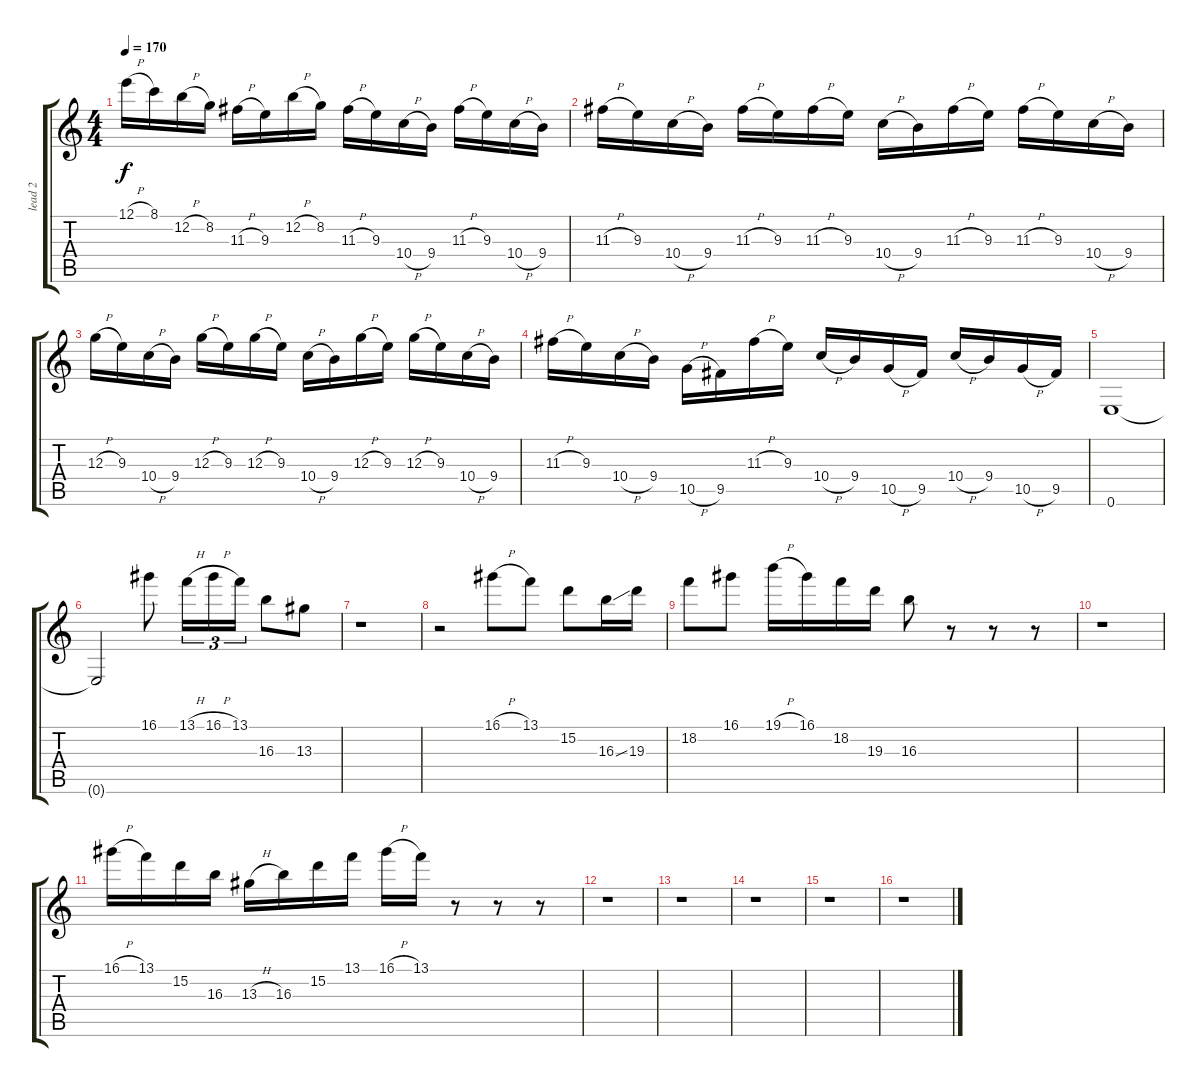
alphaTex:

\track ("lead 2" "lead 2") {instrument distortionguitar}
\staff {score tabs}
\tuning (E4 B3 G3 D3 A2 E2) {hide}
\ts (4 4)
\tempo 170
\clef g2
\ks c
12.1{h}.16{dy f} 8.1.16 12.2{h}.16 8.2.16 11.3{h}.16 9.3.16 12.2{h}.16 8.2.16 11.3{h}.16 9.3.16 10.4{h}.16 9.4.16 11.3{h}.16 9.3.16 10.4{h}.16 9.4.16 |
11.3{h}.16 9.3.16 10.4{h}.16 9.4.16 11.3{h}.16 9.3.16 11.3{h}.16 9.3.16 10.4{h}.16 9.4.16 11.3{h}.16 9.3.16 11.3{h}.16 9.3.16 10.4{h}.16 9.4.16 |
12.3{h}.16 9.3.16 10.4{h}.16 9.4.16 12.3{h}.16 9.3.16 12.3{h}.16 9.3.16 10.4{h}.16 9.4.16 12.3{h}.16 9.3.16 12.3{h}.16 9.3.16 10.4{h}.16 9.4.16 |
11.3{h}.16 9.3.16 10.4{h}.16 9.4.16 10.5{h}.16 9.5.16 11.3{h}.16 9.3.16 10.4{h}.16 9.4.16 10.5{h}.16 9.5.16 10.4{h}.16 9.4.16 10.5{h}.16 9.5.16 |
0.6.1 |
0.6{t}.2 16.1.8 13.1{h}.16{tu (3 2)} 16.1{h}.16{tu (3 2)} 13.1.16{tu (3 2)} 16.3.8 13.3.8 |
r.1 |
r.2 16.1{h}.8 13.1.8 15.2.8 16.3{ss}.16 19.3.16 |
18.2.8 16.1.8 19.1{h}.16 16.1.16 18.2.16 19.3.16 16.3.8 r.8 r.8 r.8 |
r.1 |
16.1{h}.16 13.1.16 15.2.16 16.3.16 13.3{h}.16 16.3.16 15.2.16 13.1.16 16.1{h}.16 13.1.16 r.8 r.8 r.8 |
r.1 |
r.1 |
r.1 |
r.1 |
r.1
